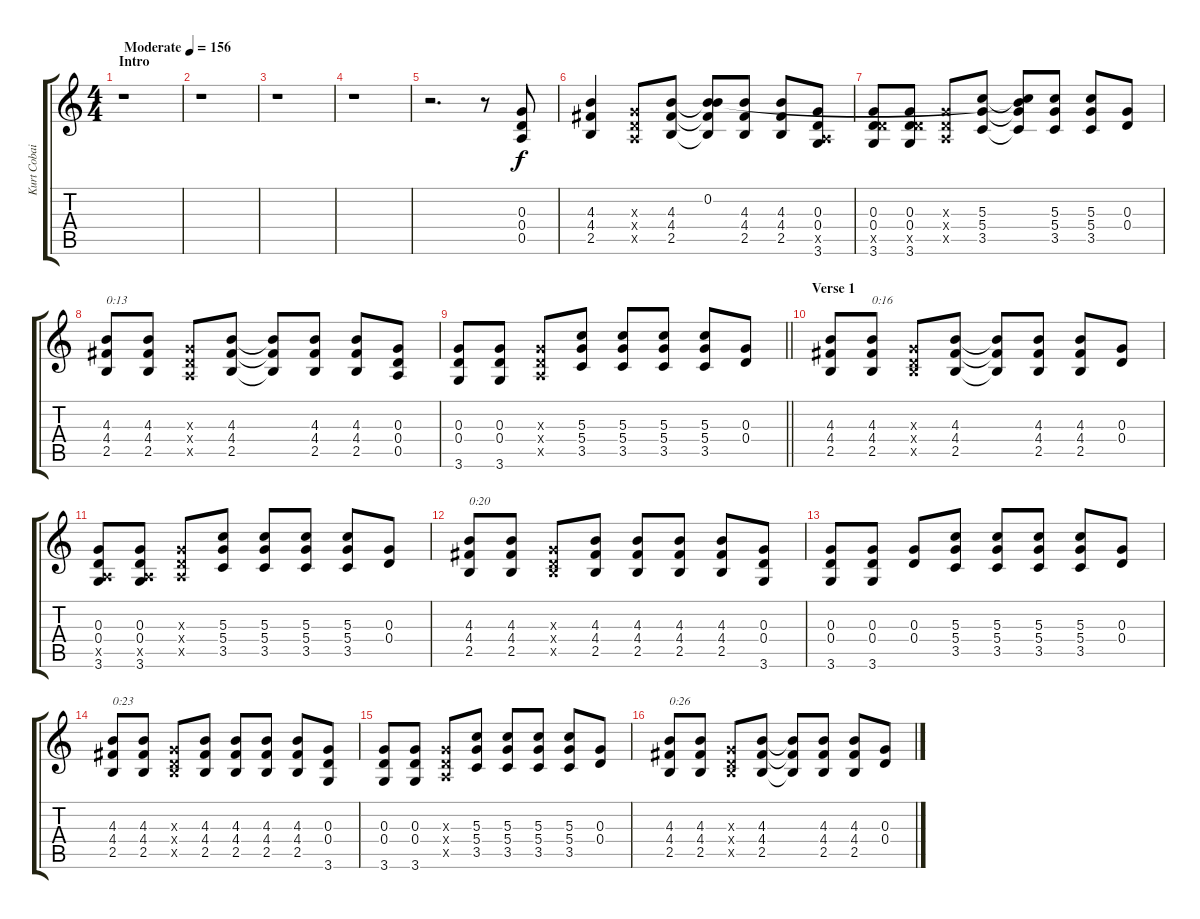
\track ("Kurt Cobain - Guitar" "Kurt Cobai") {instrument electricguitarclean}
\staff {score tabs}
\tuning (E4 B3 G3 D3 A2 E2) {hide}
\ts (4 4)
\section ("" "Intro")
\tempo (156 "Moderate")
\clef g2
\ks c
r.1{dy f instrument electricguitarclean} |
r.1 |
r.1 |
r.1 |
r.2{d} r.8 (0.3 0.4 0.5).8 |
(4.3 4.4 2.5).4 (0.3{x} 0.4{x} 0.5{x}).8 (4.3 4.4 2.5).8 (0.2 4.3{t} 4.4{t} 2.5{t}).8 (4.3 4.4 2.5).8 (4.3 4.4 2.5).8 (0.3 0.4 0.5{x} 3.6).8 |
(0.3 0.4 5.5{x} 3.6).8 (0.3 0.4 5.5{x} 3.6).8 (0.3{x} 0.4{x} 0.5{x}).8 (5.3 5.4 3.5).8 (0.2{t} 5.3{t} 5.4{t} 3.5{t}).8 (5.3 5.4 3.5).8 (5.3 5.4 3.5).8 (0.3 0.4).8 |
(4.3 4.4 2.5).8{txt "0:13"} (4.3 4.4 2.5).8 (0.3{x} 0.4{x} 0.5{x}).8 (4.3 4.4 2.5).8 (4.3{t} 4.4{t} 2.5{t}).8 (4.3 4.4 2.5).8 (4.3 4.4 2.5).8 (0.3 0.4 0.5).8 |
\barLineRight lightlight
(0.3 0.4 3.6).8 (0.3 0.4 3.6).8 (0.3{x} 0.4{x} 0.5{x}).8 (5.3 5.4 3.5).8 (5.3 5.4 3.5).8 (5.3 5.4 3.5).8 (5.3 5.4 3.5).8 (0.3 0.4).8 |
\section ("" "Verse 1")
(4.3 4.4 2.5).8 (4.3 4.4 2.5).8{txt "0:16"} (0.3{x} 0.4{x} 2.5{x}).8 (4.3 4.4 2.5).8 (4.3{t} 4.4{t} 2.5{t}).8 (4.3 4.4 2.5).8 (4.3 4.4 2.5).8 (0.3 0.4).8 |
(0.3 0.4 0.5{x} 3.6).8 (0.3 0.4 0.5{x} 3.6).8 (0.3{x} 0.4{x} 0.5{x}).8 (5.3 5.4 3.5).8 (5.3 5.4 3.5).8 (5.3 5.4 3.5).8 (5.3 5.4 3.5).8 (0.3 0.4).8 |
(4.3 4.4 2.5).8{txt "0:20"} (4.3 4.4 2.5).8 (0.3{x} 0.4{x} 2.5{x}).8 (4.3 4.4 2.5).8 (4.3 4.4 2.5).8 (4.3 4.4 2.5).8 (4.3 4.4 2.5).8 (0.3 0.4 3.6).8 |
(0.3 0.4 3.6).8 (0.3 0.4 3.6).8 (0.3 0.4).8 (5.3 5.4 3.5).8 (5.3 5.4 3.5).8 (5.3 5.4 3.5).8 (5.3 5.4 3.5).8 (0.3 0.4).8 |
(4.3 4.4 2.5).8{txt "0:23"} (4.3 4.4 2.5).8 (0.3{x} 0.4{x} 2.5{x}).8 (4.3 4.4 2.5).8 (4.3 4.4 2.5).8 (4.3 4.4 2.5).8 (4.3 4.4 2.5).8 (0.3 0.4 3.6).8 |
(0.3 0.4 3.6).8 (0.3 0.4 3.6).8 (0.3{x} 0.4{x} 0.5{x}).8 (5.3 5.4 3.5).8 (5.3 5.4 3.5).8 (5.3 5.4 3.5).8 (5.3 5.4 3.5).8 (0.3 0.4).8 |
(4.3 4.4 2.5).8{txt "0:26"} (4.3 4.4 2.5).8 (0.3{x} 0.4{x} 2.5{x}).8 (4.3 4.4 2.5).8 (4.3{t} 4.4{t} 2.5{t}).8 (4.3 4.4 2.5).8 (4.3 4.4 2.5).8 (0.3 0.4).8
